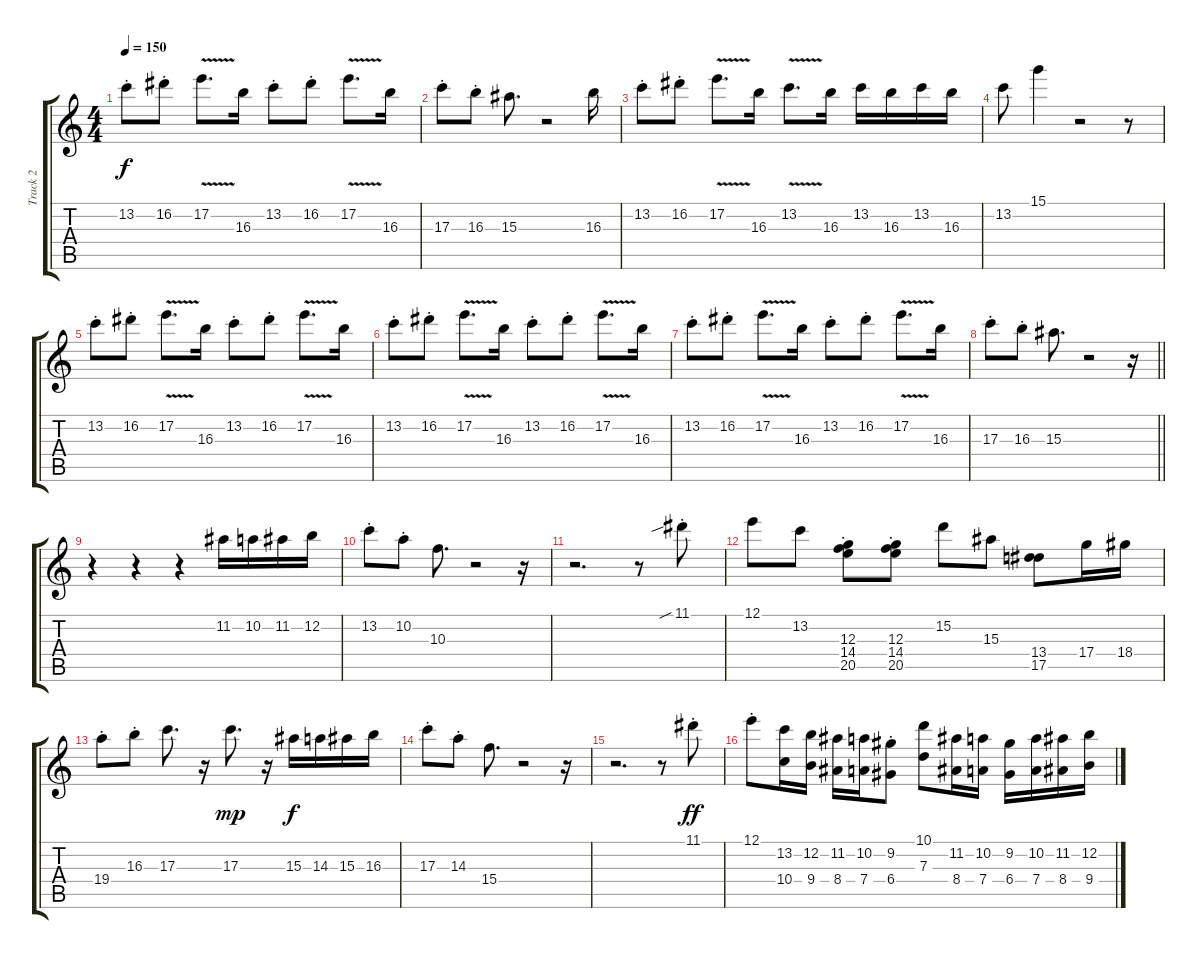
\track ("Track 2" "Track 2") {instrument overdrivenguitar}
\staff {score tabs}
\tuning (E4 B3 G3 D3 A2 E2) {hide}
\ts (4 4)
\section ("" "")
\tempo 150
\clef g2
\ks c
13.2{st}.8{dy f instrument overdrivenguitar} 16.2{st}.8 17.2{v}.8{d} 16.3.16 13.2{st}.8 16.2{st}.8 17.2{v}.8{d} 16.3.16 |
17.3{st}.8 16.3{st}.8 15.3.8{d} r.2 16.3.16 |
13.2{st}.8 16.2{st}.8 17.2{v}.8{d} 16.3.16 13.2{v}.8{d} 16.3.16 13.2.16 16.3.16 13.2.16 16.3.16 |
13.2.8 15.1.4 r.2 r.8 |
13.2{st}.8{balance 11} 16.2{st}.8 17.2{v}.8{d} 16.3.16{volume 11 balance 5} 13.2{st}.8 16.2{st}.8 17.2{v}.8{d} 16.3.16{volume 14 balance 11} |
13.2{st}.8 16.2{st}.8 17.2{v}.8{d} 16.3.16{volume 11 balance 5} 13.2{st}.8 16.2{st}.8 17.2{v}.8{d} 16.3.16{volume 14 balance 11} |
13.2{st}.8 16.2{st}.8 17.2{v}.8{d} 16.3.16{volume 11 balance 5} 13.2{st}.8 16.2{st}.8 17.2{v}.8{d} 16.3.16{volume 14 balance 8} |
\barLineRight lightlight
17.3{st}.8 16.3{st}.8 15.3.8{d} r.2 r.16 |
\section ("" "")
r.4 r.4 r.4 11.2.16 10.2.16 11.2.16 12.2.16 |
13.2{st}.8 10.2{st}.8 10.3.8{d} r.2 r.16 |
r.2{d} r.8 11.1{sib st}.8 |
12.1.8 13.2.8 (12.3{st} 14.4{st} 20.5{st}).8 (12.3{st} 14.4{st} 20.5{st}).8 15.2.8 15.3.8 (13.4 17.5).8 17.4.16 18.4.16 |
19.4{st}.8 16.3{st}.8 17.3.8{d} r.16 17.3.8{d dy mp} r.16 15.3.16{dy f} 14.3.16 15.3.16 16.3.16 |
17.3{st}.8 14.3{st}.8 15.4.8{d} r.2 r.16 |
r.2{d volume 14} r.8 11.1{st}.8{dy ff} |
12.1{st}.8 (13.2 10.4).16 (12.2 9.4).16 (11.2 8.4).16 (10.2 7.4).16 (9.2{st} 6.4{st}).8 (10.1 7.3).8 (11.2 8.4).16 (10.2 7.4).16 (9.2 6.4).16 (10.2 7.4).16 (11.2 8.4).16 (12.2 9.4).16
